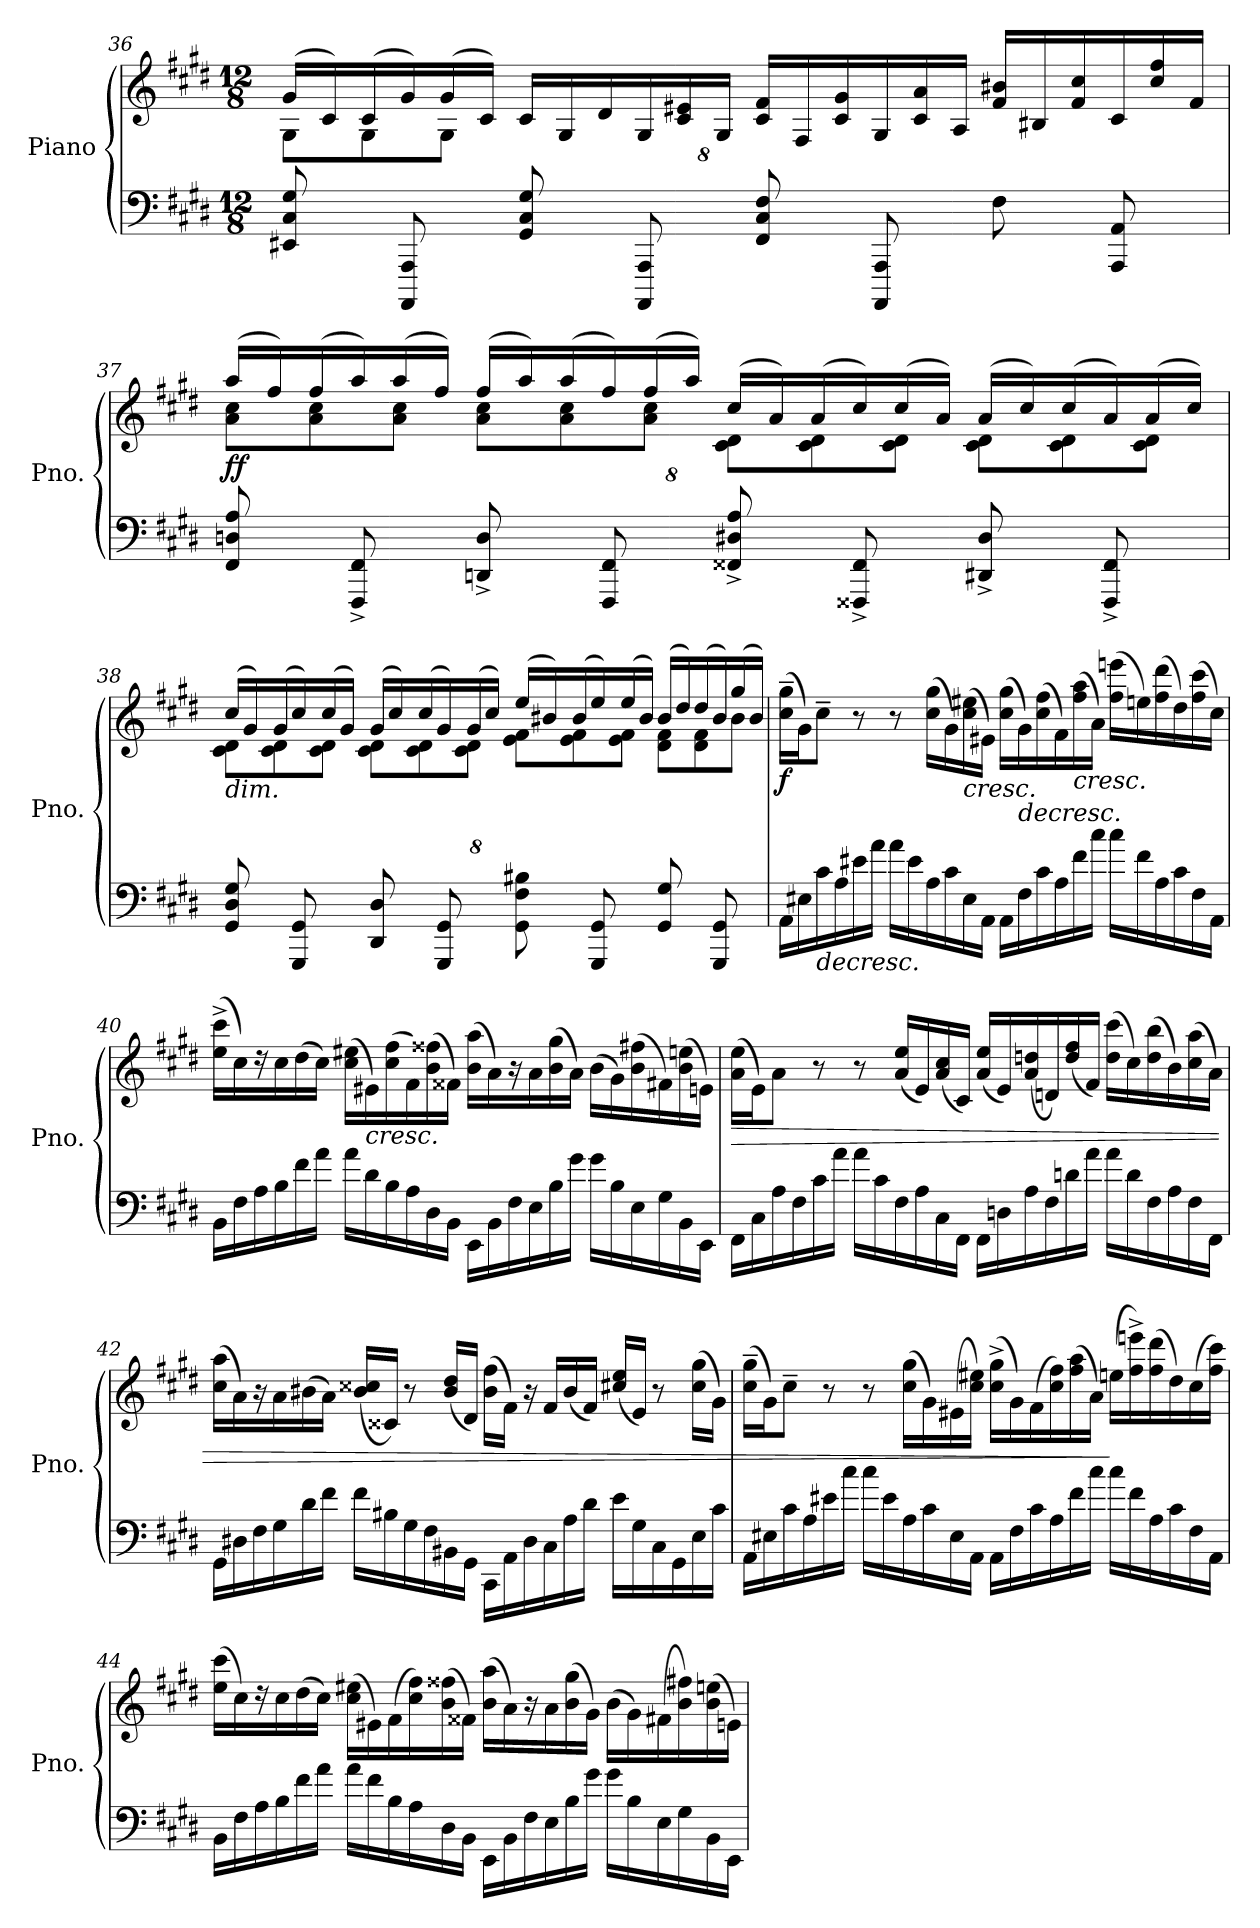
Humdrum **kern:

**kern	**kern	**dynam
*part1	*part1	*part1
*staff2	*staff1	*staff1/2
*I"Piano	*	*
*I'Pno.	*	*
*clefF4	*clefG2	*
*k[f#c#g#d#]	*k[f#c#g#d#]	*
*M12/8	*M12/8	*
*Xbrackettup	*	*
=36	=36	=36
!LO:N:n=1:head=solid	!	!
!LO:N:n=2:head=solid	!	!
!LO:N:n=3:head=solid	!	!
*	*^	*
16%3EE#X/ 16%3C#/ 16%3G#/	(>16g#/LL	8G#\L	.
.	16c#/)	.	.
.	(>16c#/	8G#\	.
!LO:N:n=1:head=solid	!	!	!
!LO:N:n=2:head=solid	!	!	!
16%3AAAA/ 16%3AAA/	16g#/)	.	.
.	(>16g#/	8G#\J	.
.	16c#/JJ)	.	.
16%3GG#/ 16%3C#/ 16%3G#/	16c#/LL	1ryy	.
.	16G#/	.	.
.	16d#/	.	.
16%3AAAA/ 16%3AAA/	16G#/	.	.
.	16c#/ 16e#X/	.	.
.	16G#/JJ	.	.
16%3FF#/ 16%3C#/ 16%3F#/	16c#/ 16f#/LL	.	.
.	16F#/	.	.
.	16c#/ 16g#/	.	.
16%3AAAA/ 16%3AAA/	16G#/	.	.
.	16c#/ 16a/	.	.
.	16A/JJ	.	.
16%3F#\	16f#/ 16b#X/LL	.	.
.	16B#X/	.	.
.	16f#/ 16cc#/	.	.
16%3AAA/ 16%3AA/	16c#/	.	.
.	16cc#/ 16ff#/	8ryy	.
.	16f#/JJ	.	.
!!LO:PB:g=z	!!
=37	=37	=37	=37
!LO:N:n=1:head=solid	!	!	!
!LO:N:n=2:head=solid	!	!	!
!LO:N:n=3:head=solid	!	!	!LO:DY:b
16%3FF#/ 16%3Dn/ 16%3A/	(>16aa/LL	8a\ 8cc#\L	ff
.	16ff#/)	.	.
.	(>16ff#/	8a\ 8cc#\	.
!LO:N:n=1:head=solid	!	!	!
!LO:N:n=2:head=solid	!	!	!
16%3FFF#/^ 16%3FF#/^	16aa/)	.	.
.	(>16aa/	8a\ 8cc#\J	.
.	16ff#/JJ)	.	.
16%3DDn/^ 16%3D/^	(>16ff#/LL	8a\ 8cc#\L	.
.	16aa/)	.	.
.	(>16aa/	8a\ 8cc#\	.
16%3FFF#/ 16%3FF#/	16ff#/)	.	.
.	(>16ff#/	8a\ 8cc#\J	.
.	16aa/JJ)	.	.
16%3FF##X/^ 16%3D#X/^ 16%3A/^	(>16cc#/LL	8c#\ 8d#\L	.
.	16a/)	.	.
.	(>16a/	8c#\ 8d#\	.
16%3FFF##X/^ 16%3FF##/^	16cc#/)	.	.
.	(>16cc#/	8c#\ 8d#\J	.
.	16a/JJ)	.	.
16%3DD#X/^ 16%3D#/^	(>16a/LL	8c#\ 8d#\L	.
.	16cc#/)	.	.
.	(>16cc#/	8c#\ 8d#\	.
16%3FFF##/^ 16%3FF##/^	16a/)	.	.
.	(>16a/	8c#\ 8d#\J	.
.	16cc#/JJ)	.	.
=38	=38	=38	=38
!	!LO:TX:b:i:t=dim.	!	!
!LO:N:n=1:head=solid	!	!	!
!LO:N:n=2:head=solid	!	!	!
!LO:N:n=3:head=solid	!	!	!
16%3GG#/ 16%3D#/ 16%3G#/	(>16cc#/LL	8c#\ 8d#\L	.
.	16g#/)	.	.
.	(>16g#/	8c#\ 8d#\	.
!LO:N:n=1:head=solid	!	!	!
!LO:N:n=2:head=solid	!	!	!
16%3GGG#/ 16%3GG#/	16cc#/)	.	.
.	(>16cc#/	8c#\ 8d#\J	.
.	16g#/JJ)	.	.
16%3DD#/ 16%3D#/	(>16g#/LL	8c#\ 8d#\L	.
.	16cc#/)	.	.
.	(>16cc#/	8c#\ 8d#\	.
16%3GGG#/ 16%3GG#/	16g#/)	.	.
.	(>16g#/	8c#\ 8d#\J	.
.	16cc#/JJ)	.	.
16%3GG#\ 16%3F#\ 16%3B#X\	(>16ee/LL	8e\ 8f#\L	.
.	16b#X/)	.	.
.	(>16b#/	8e\ 8f#\	.
16%3GGG#/ 16%3GG#/	16ee/)	.	.
.	(>16ee/	8e\ 8f#\J	.
.	16b#/JJ)	.	.
16%3GG#/ 16%3G#/	(>16b#/LL	8d#\ 8f#\L	.
.	16dd#/)	.	.
.	(>16dd#/	8d#\ 8f#\	.
16%3GGG#/ 16%3GG#/	16b#/)	.	.
.	(>16gg#/	8b#\J	.
.	16b#/JJ)	.	.
*	*v	*v	*
!!LO:LB:g=z
=39	=39	=39
!	!	!LO:DY:b
16AA\LL	(>16cc#\~ 16gg#\~LL	f
16E#X\	16g#\J)	.
!	!	!LO:HP:b=2
16c#\	8cc#~\J	>
16A\	.	.
16e#X\	8r	[
16a\JJ	.	.
16a\LL	8r	.
16e#\	.	.
16A\	(>16cc#\ 16gg#\LL	.
16c#\	16g#\)	.
!	!	!LO:HP:b
16E#\	(>16cc#\ 16ee#X\	<
16AA\JJ	16e#X\JJ)	.
16AA\LL	(>16cc#\ 16gg#\LL	.
!	!	!LO:HP:b
16F#\	16g#\)	>
16c#\	(>16cc#\ 16ff#\	.
16A\	16f#\)	.
!	!	!LO:HP:n=1:b
16f#\	(>16ff#\ 16aa\	[ <
16cc#\JJ	16a\JJ)	.
16cc#\LL	(>16ff#\ 16eeen\LL	.
16f#\	16een\)	]
16A\	(>16ff#\ 16ddd#\	.
16c#\	16dd#\)	.
16F#\	(>16ff#\ 16ccc#\	.
16AA\JJ	16cc#\JJ)	.
=40	=40	=40
16BB\LL	(>16ee\^ 16ccc#\^LL	.
16F#\	16cc#\)	.
16A\	16r	.
16B\	16cc#\	.
16f#\	(>16dd#\	.
16a\JJ	16cc#\JJ)	.
16a\LL	(>16cc#\ 16ee#X\LL	.
!	!	!LO:HP:b
16d#\	16e#X\)	<
16B\	(>16cc#\ 16ff#\	.
16A\	16f#\)	.
16D#\	(>16b\ 16ff##X\	.
16BB\JJ	16f##X\JJ)	.
16EE\LL	(>16b\ 16aa\LL	]
16BB\	16a\)	.
16F#\	16r	.
16E\	16a\	.
16B\	(>16b\ 16gg#\	.
16g#\JJ	16a\JJ)	.
16g#\LL	(>16b\LL	.
16B\	16g#\)	.
16E\	(>16b\ 16ff#X\	.
16G#\	16f#X\)	.
16BB\	(>16b\ 16een\	.
16EE\JJ	16en\JJ)	.
!!LO:LB:g=z
=41	=41	=41
!	!	!LO:HP:b
16FF#\LL	(>16a\ 16ee\LL	>
16C#\	16e\J)	.
16A\	8a\J	.
16F#\	.	.
16c#\	8r	[
16a\JJ	.	.
16a\LL	8r	.
16c#\	.	.
16F#\	(<16a/ 16ee/LL	.
16A\	16e/)	.
16C#\	(<16a/ 16cc#/	.
16FF#\JJ	16c#/JJ)	.
16FF#\LL	(<16a/ 16ee/LL	.
16Dn\	16e/)	.
16A\	(<16a/ 16ddn/	.
16F#\	16dn/)	.
16dn\	(<16dd/ 16ff#/	.
16a\JJ	16f#/JJ)	.
16a\LL	(>16dd\ 16ccc#\LL	.
16d\	16cc#\)	.
16F#\	(>16dd\ 16bb\	.
16A\	16b\)	.
16F#\	(>16cc#\ 16aa\	.
16FF#\JJ	16a\JJ)	.
=42	=42	=42
16GG#\LL	(>16cc#\ 16aa\LL	.
16D#X\	16a\)	.
16F#\	16r	.
16G#\	16a\	.
16d#\	(>16b#X\	.
16f#\JJ	16a\JJ)	.
16f#\LL	(<16b#/ 16cc##X/LL	.
16B#X\	16c##X/JJ)	.
16G#\	8r	.
16F#\	.	.
16BB#X\	(<16b#/ 16dd#/LL	.
16GG#\JJ	16d#/JJ)	.
16CC#\LL	(>16b#\ 16ff#\LL	.
16AA\	16f#\JJ)	.
16D#\	16r	.
16C#\	16f#/LL	.
16A\	(<16b#/	.
16d#\JJ	16f#/JJ)	.
16e\LL	(<16cc#X/ 16ee/LL	.
16G#\	16e/JJ)	.
16C#\	8r	.
16GG#\	.	.
16E\	(>16cc#\ 16gg#\LL	.
16c#\JJ	16g#\JJ)	.
!!LO:LB:g=z
=43	=43	=43
16AA\LL	(>16cc#\~ 16gg#\~LL	.
16E#X\	16g#\J)	.
16c#\	8cc#~\J	.
16A\	.	.
16e#X\	8r	.
16cc#\JJ	.	.
16cc#\LL	8r	.
16e#\	.	.
16A\	(>16cc#\ 16gg#\LL	.
16c#\	16g#\)	.
16E#\	(>16e#X\	.
16AA\JJ	16cc#\ 16ee#X\JJ)	.
16AA\LL	(>16cc#\^ 16gg#\^LL	.
16F#\	16g#\)	.
16c#\	(>16f#\	.
16A\	16cc#\ 16ff#\)	.
16f#\	(>16ff#\ 16aa\	.
16cc#\JJ	16a\JJ)	.
16cc#\LL	(>16een\LL	]
16f#\	16ff#\^ 16eeen\^)	.
16A\	(>16ff#\ 16ddd#\	.
16c#\	16dd#\)	.
16F#\	(>16cc#\	.
16AA\JJ	16ff#\ 16ccc#\JJ)	.
=44	=44	=44
16BB\LL	(>16ee\ 16ccc#\LL	.
16F#\	16cc#\)	.
16A\	16r	.
16B\	16cc#\	.
16f#\	(>16dd#\	.
16a\JJ	16cc#\JJ)	.
16a\LL	(>16cc#\ 16ee#X\LL	.
16f#\	16e#X\)	.
16B\	(>16f#\	.
16A\	16cc#\ 16ff#\)	.
16D#\	(>16b\ 16ff##X\	.
16BB\JJ	16f##X\JJ)	.
16EE\LL	(>16b\ 16aa\LL	.
16BB\	16a\)	.
16F#\	16r	.
16E\	16a\	.
16B\	(>16b\ 16gg#\	.
16g#\JJ	16g#\JJ)	.
16g#\LL	(>16b\LL	.
16B\	16g#\)	.
16E\	(>16f#X\	.
16G#\	16b\ 16ff#X\)	.
16BB\	(>16b\ 16een\	.
16EE\JJ	16en\JJ)	.
=	=	=
*-	*-	*-
